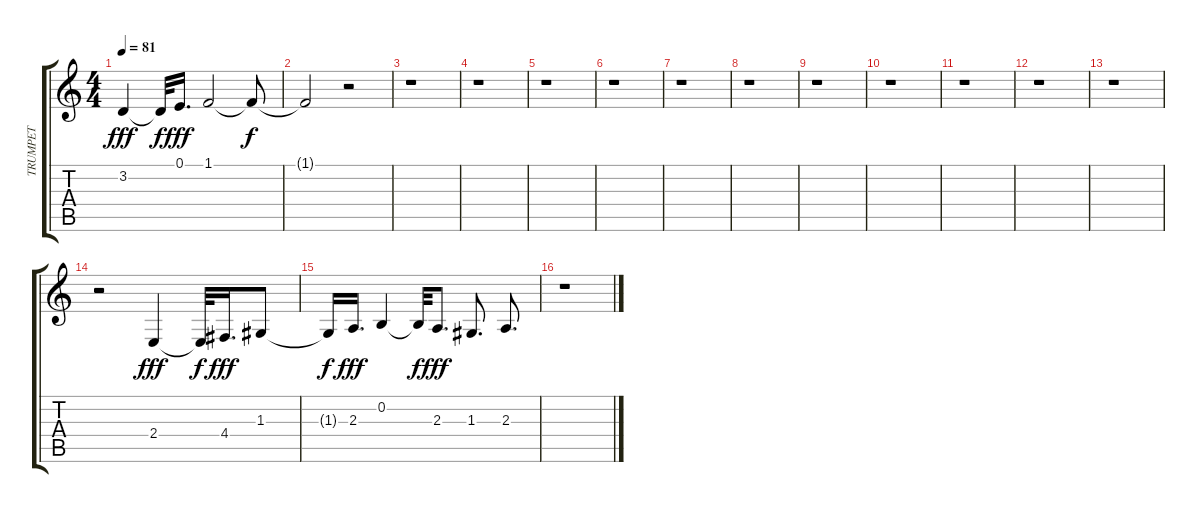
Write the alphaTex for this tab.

\track ("TRUMPET" "TRUMPET") {instrument trumpet}
\staff {score tabs}
\tuning (E4 B3 G3 D3 A2 E2) {hide}
\ts (4 4)
\tempo 81
\clef g2
\ks c
3.2.4{dy fff} 3.2{t}.32{dy f} 0.1.16{d dy fff} 1.1.2 1.1{t}.8{dy f} |
1.1{t}.2 r.2 |
r.1 |
r.1 |
r.1 |
r.1 |
r.1 |
r.1 |
r.1 |
r.1 |
r.1 |
r.1 |
r.1 |
r.2 2.4.4{dy fff} 2.4{t}.32{dy f} 4.4.16{d dy fff} 1.3.8 |
1.3{t}.16{dy f} 2.3.16{d dy fff} 0.2.4 0.2{t}.32{dy f} 2.3.8{d dy fff} 1.3.8{d} 2.3.8{d} |
r.1
